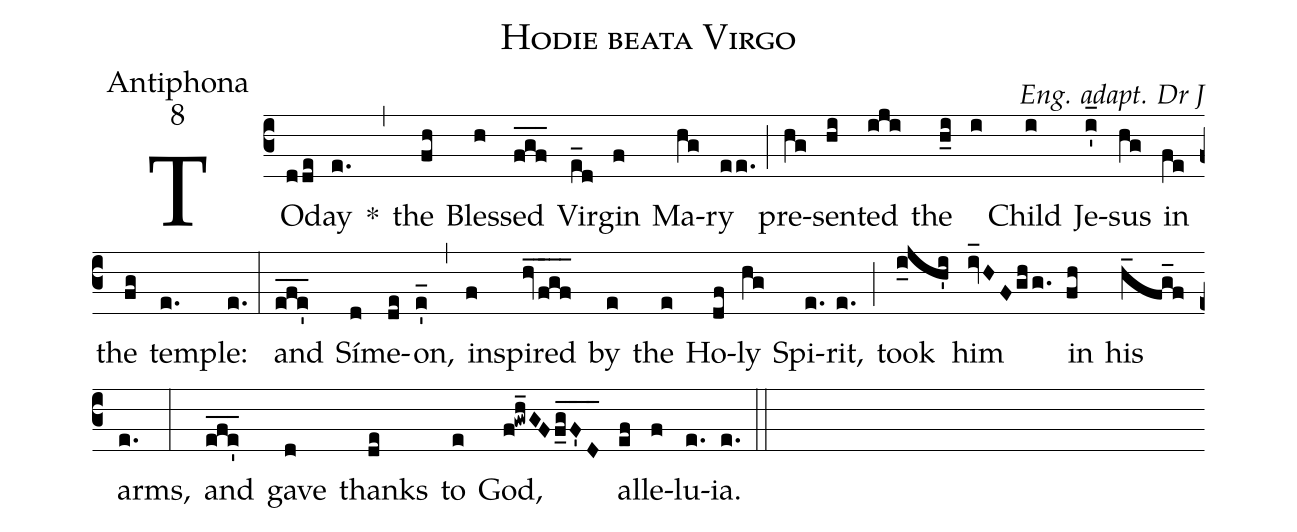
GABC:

name:Hodie beata Virgo;
office-part:Antiphona;
mode:8;
commentary:Eng. adapt. Dr J;
%%
(c3)TO(dde)day(e.) *(,)
the(fh) Bles(h)sed(fgf___) Vir(e_d)gin(f) Ma(hg)ry(ee.) (;)
pre(hg)sen(hi)ted(iji) the(h_i) (i) Child(i) Je(i'_)sus(hg) in(fe) the(fg) tem(e.)ple:(e.) (:)
and(efe'___) Sí(d)me(de)on,(e'_) (,)
in(f)spired(hv_/fgf___) by(e) the(e) Ho(df)ly(hg) Spi(e.)rit,(e.) (;)
took(i_jh'i) him(iv_HF/gh/g.) in(fh) his(h_fg_f) arms,(e.) (:)
and(efe'___) gave(d) thanks(de) to(e) God,(f!gwh_GF/fgF'D____) al(ef)le(f)lu(e.)ia.(e.) (::)
